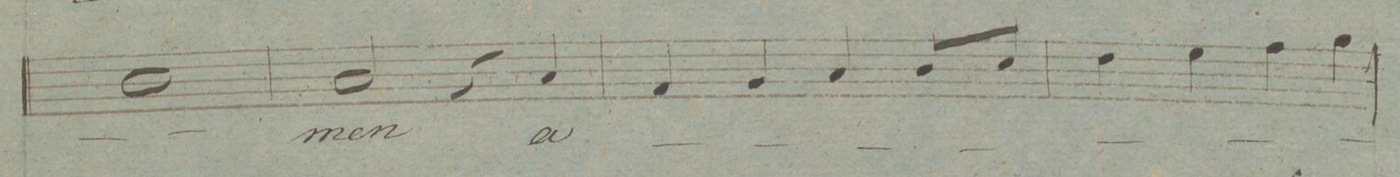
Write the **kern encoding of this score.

**kern	**text	**dynam
*I"Baſso.	*	*
*clefF4	*	*
*k[]	*	*
*met(c|)	*	*
*M2/2	*	*
1D\	.	.
=139	=139	=139
2C/	-men	.
4r	.	.
4C/	a-	.
=140	=140	=140
4AA/	.	.
4BB/	.	.
4C/	.	.
8D/L	.	.
8E/J	.	.
=141	=141	=141
4F\	.	.
4G\	.	.
4A\	.	.
4B\	.	.
=142	=142	=142
*-	*-	*-
